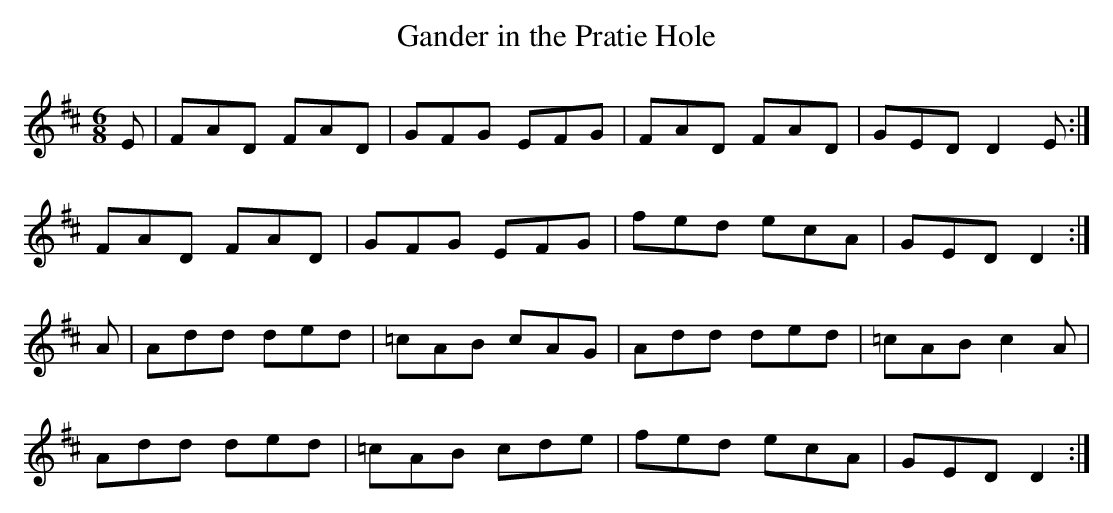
X:1
T:Gander in the Pratie Hole
M:6/8
L:1/8
K:D Major
E|FAD FAD|GFG EFG|FAD FAD|GED D2E:|!
FAD FAD|GFG EFG|fed ecA|GED D2:|!
A|Add ded|=cAB cAG|Add ded|=cAB c2A|!
Add ded|=cAB cde|fed ecA|GED D2:|!
